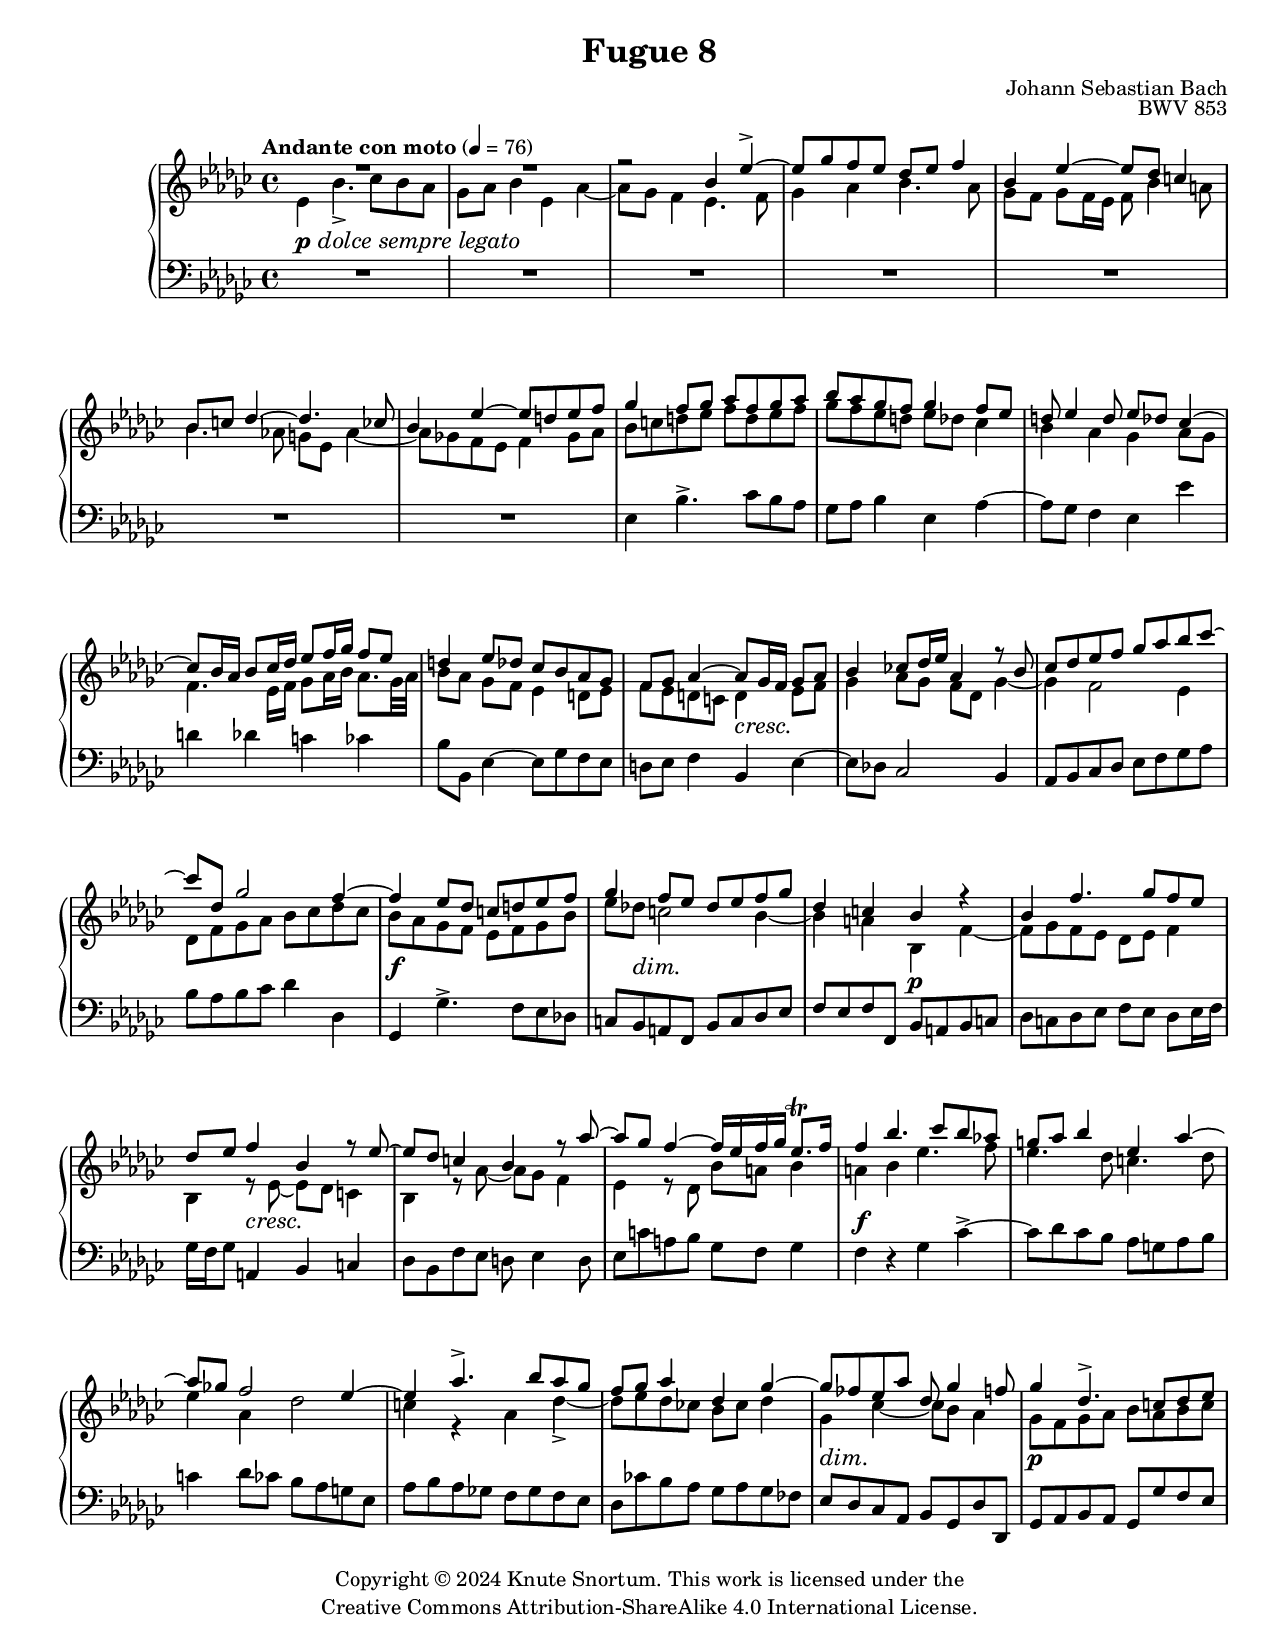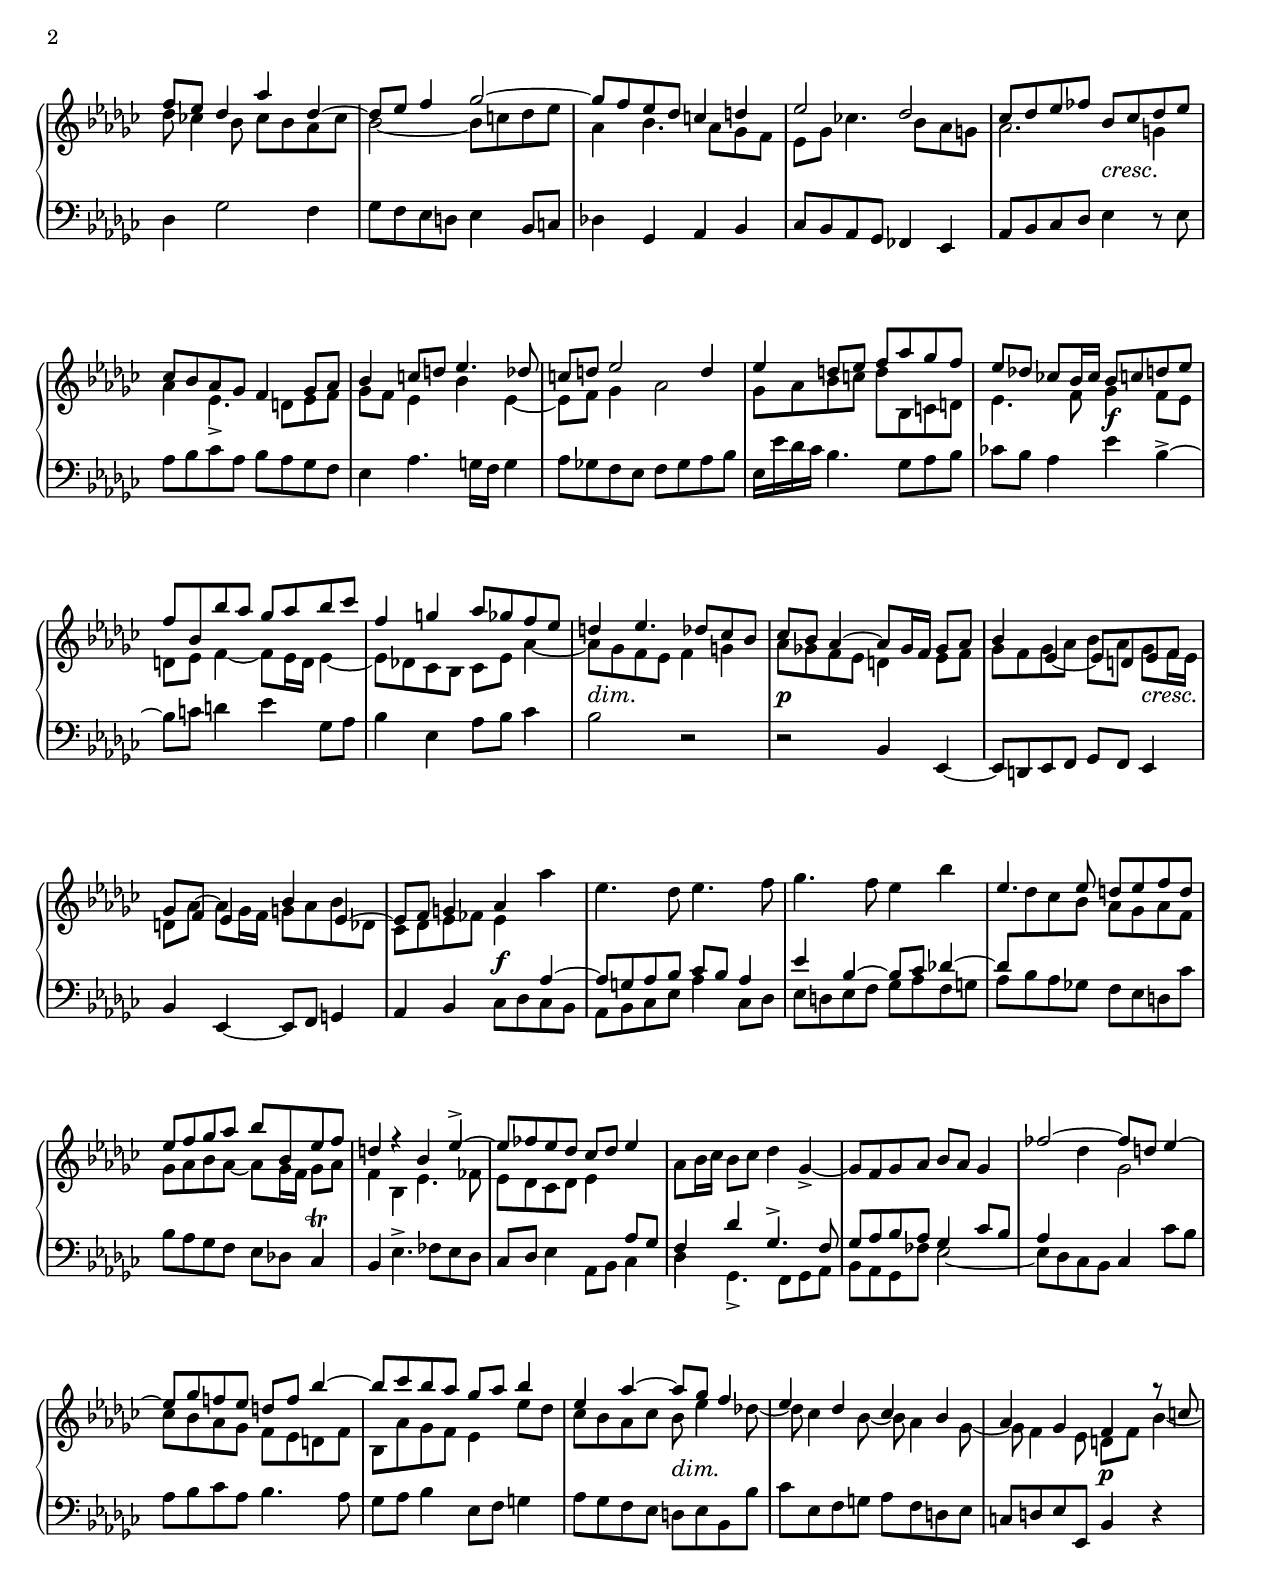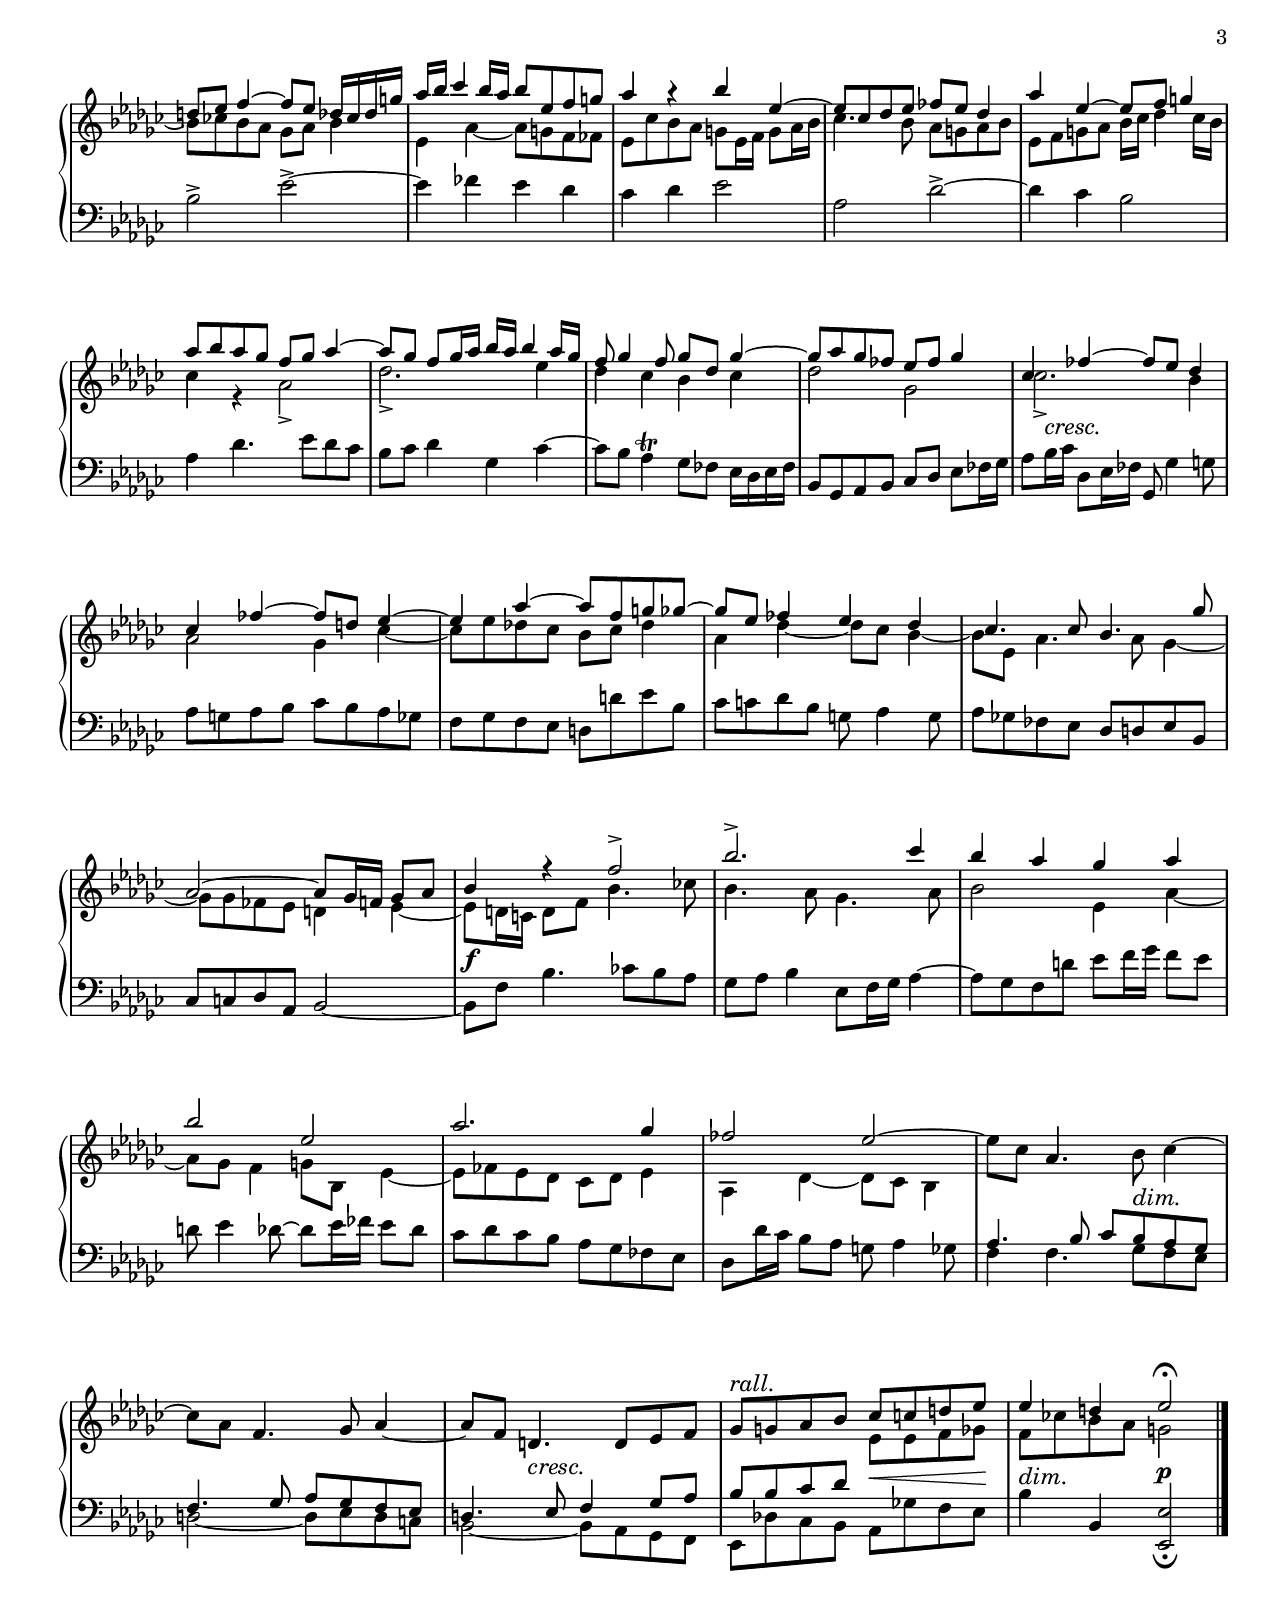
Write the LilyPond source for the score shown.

\version "2.24.0"

\include "includes/header-paper.ily"
%...+....1....+....2....+....3....+....4....+....5....+....6....+....7....+....

\version "2.24.0"
\language "english"

\include "global-variables.ily"

%%% Music %%%

global = {
  \time 4/4
  \key ef \minor
}

rightHandUpper = \relative {
  \voiceOne R1 * 2 |
  r2 bf'4 ef4->~ |
  ef8 gf f ef  df ef f4 |
  bf,4 ef~ ef8 df c4 |
  bf8 c df4~ df4. cf8 |
  bf4 ef4~ ef8 d ef f |
  gf4 f8 gf  af f gf af |
  
  \barNumberCheck 9
  bf8 af gf f  gf4 f8 ef |
  d8 ef4 d8  ef df cf4~ |
  cf8 bf16 af  bf8 cf16 df  ef8 f16 gf  f8 ef |
  d4 ef8 df  cf bf af gf |
  f8 gf af4~  af8 gf16 f  gf8 af |
  bf4 cf!8 df16 ef  af,4 r8 bf |
  cf8 df ef f  gf af bf cf~ |
  cf8 df, gf2 f4~ |
  
  \barNumberCheck 17
  f4 ef8 df  c d ef f |
  gf4 f8 ef  df ef f gf |
  df4 c bf r |
  bf4 f'4. gf8 f ef |
  df8 ef f4 bf, r8 ef~ |
  ef8 df c4  bf r8 af'~ |
  af8 gf f4~  f16 ef f gf  ef8.\trill f16 |
  f4 bf4. cf8 bf af! |
  
  \barNumberCheck 25
  g8 af bf4  ef, af~ |
  af8 gf! f2 ef4~ |
  ef4 af4.-> bf8 af gf |
  f8 gf af4  df, gf~ |
  gf8 ff ef af  df,8 gf4 f8 |
  gf4 df4.-> c8 df ef |
  f8 ef df4  af' df,~ |
  df8 ef f4 gf2~ |
  
  \barNumberCheck 33
  gf8 f ef df  c4 d |
  ef2 df |
  cf8 df ef ff  bf, cf df ef |
  cf8 bf af gf  f4 gf8 af |
  bf4 c8 d ef4. df8 |
  c8 d ef2 d4 |
  ef4 d8 ef  f af gf f |
  ef8 df! cf! bf16 cf  bf8 c d ef |
  
  \barNumberCheck 41
  f8 bf, bf' af  gf af bf cf |
  f,4 g af8 gf f ef |
  d4 ef4. df8 cf bf |
  cf8 bf af4~  af8 gf16 f gf8 af |
  bf4 ef,4_~ ef8 d ef f |
  gf8 f ef4  bf' ef,~ |
  ef8 f g4 af \oneVoice af' |
  ef4. df8 ef4. f8 |
  
  \barNumberCheck 49
  gf4. f8 ef4 bf' |
  \voiceOne ef,4. ef8  d ef f d |
  ef8 f gf af  bf bf, ef f |
  d4 r bf ef->~ |
  ef8 ff ef df  cf df ef4 |
  \oneVoice af,8 bf16 cf  bf8 cf df4 gf,->~ |
  gf8 f gf af  bf af gf4 |
  \voiceOne ff'2~ ff8 d ef4~ |
  
  \barNumberCheck 57
  ef8 gf f! ef  d f bf4~ |
  bf8 cf bf af  gf af bf4 |
  ef,4 af~ af8 gf f4 |
  ef4 df cf bf |
  af4 gf f r8 c' |
  d8 ef f4~  f8 ef df16 cf df g |
  af16 bf cf4 bf16 af  bf8 ef, f g |
  af4 r bf ef,~ |
  
  \barNumberCheck 65
  ef8 cf df ef  ff ef df4 |
  af'4 ef~ ef8 f g4 |
  af8 bf af gf  f gf af4~ |
  af8 gf f gf16 af  bf af bf4 af16 gf |
  f8 gf4 f8  gf df gf4~ |
  gf8 af gf ff  ef ff gf4 |
  cf,4 ff~ ff8 ef df4 |
  cf4 ff~ ff8 d ef4~ |
  
  \barNumberCheck 73
  ef4 af4~  af8 f g gf~ |
  gf8 ef ff4 ef df |
  cf4. cf8 bf4. gf'8 |
  af,2~ af8 gf16 f! gf8 af |
  bf4 r f'2-> |
  bf2.-> cf4 |
  bf4 af gf af |
  bf2 ef, |
  
  \barNumberCheck 81
  af2. gf4 |
  ff2 ef~ |
  \oneVoice ef8 cf af4. bf8 cf4~ |
  cf8 af f4. gf8 af4~ |
  af8 f d4. d8 ef f |
  gf8^\rall g af bf \voiceOne cf c d ef |
  ef4 d ef2\fermata |
  \bar "|."
}

rightHandLower = \relative {
  \voiceFour ef'4 bf'4.-> cf8 bf af |
  gf8 af bf4 ef, af~ |
  af8 gf f4 ef4. f8 |
  gf4 af bf4. af8 |
  gf8 f gf8 f16 ef  f8 bf4 a8 |
  bf4. af!8 g8 ef af4~ |
  af8 gf! f ef  f4 gf8 af |
  bf8 c d ef  f d ef f |
  
  \barNumberCheck 9
  gf8 f ef d  ef df cf4 |
  bf4 af gf af8 gf |
  f4. ef16 f  gf8 af16 bf  af8. gf32 af |
  bf8 af gf[ f]  ef4 d8 ef |
  f8 ef d c  d4 ef8 f |
  gf4 af8 gf  f df gf4~ |
  gf4 f2 ef4 |
  df8 f gf af  bf cf df cf |
  
  \barNumberCheck 17
  bf8 af gf f  ef f gf bf |
  ef8 df! c2 bf4~ |
  bf4 a bf, f'~ |
  f8  gf f ef  df ef f4 |
  bf,4 r8 ef~  ef df c4 |
  bf4 r8 af'~  af gf f4 |
  ef4 r8 df  bf' a bf4 |
  a4 bf ef4. f8 |
  
  \barNumberCheck 25
  ef4. df8 c4. df8 |
  ef4 af, df2 |
  c4 r af df->~ |
  df8 ef df cf!  bf cf df4 |
  gf,4 cf~ cf8 bf af4 |
  gf8 f gf af  bf af bf c |
  df8 cf!4 bf8  cf bf af cf |
  bf2~ bf8 c df ef |
  
  \barNumberCheck 33
  af,4 bf4. af8 gf f |
  ef8 gf cf!4. bf8 af g |
  af2. g4 |
  af4 ef4.-> d8 ef f |
  gf8 f ef4 bf' ef,~ |
  ef8 f gf4 af2 |
  gf8 af bf c  d bf, c d |
  ef4. f8 gf4 f8 ef |
  
  \barNumberCheck 41
  d8 ef f4~  f8 ef16 d ef4~ |
  ef8 df! cf bf  cf ef af4~ |
  af8 gf f ef  f4 g |
  af8 gf! f ef  d4 ef8 f |
  gf8 f gf af  bf af gf f16 ef |
  d8 af'^~ af gf16 f  g8 af bf df, |
  cf8 df ef ff  ef4 \voiceDown af,4~ |
  af8 g af bf  cf bf af4 |
  
  \barNumberCheck 49
  ef'4 bf~ bf8 cf df!4~ |
  df8 \voiceUp df' cf bf  af gf af f |
  gf8 af bf af~  af gf16 f gf8 af |
  f4 bf, ef4. ff8 |
  ef8 df cf df  ef4 \voiceDown af,8 gf |
  f4 df' gf,4.-> f8 |
  gf8 af bf af  gf4 cf8 bf |
  af4 \voiceUp df' gf,2 |
  
  \barNumberCheck 57
  cf8 bf af gf  f ef d f |
  bf,8 af' gf f  ef4 ef'8 df |
  cf bf af cf  bf ef4 df!8~ |
  df8 cf4 bf8~ bf af4 gf8~ |
  gf8 f4 ef8  d f bf4~ |
  bf8 cf! bf af  gf af bf4 |
  ef,4 af~ af8 g f ff |
  ef8 cf' bf af  g8 ef16 f  g8 af16 bf |
    
  \barNumberCheck 65
  cf4. bf8  af g af bf |
  ef,8 f g af  bf16 cf df4 cf16 bf |
  cf4 r af2-> |
  df2.-> ef4 |
  df4 cf bf cf |
  df2 gf,2 |
  cf2.-> bf4 |
  af2 gf4 cf~ |
  
  \barNumberCheck 73
  cf8 ef df! cf  bf cf df4 |
  af4 df4~ df8 cf bf4~ |
  bf8 ef, af4. af8 gf4~ |
  gf8 gf ff ef  d4 ef~ |
  ef8 d16 c  d8 f bf4. cf!8 |
  bf4. af8 gf4. af8 |
  bf2 ef,4 af~ |
  af8 gf f4  g8 bf, ef4~ |
  
  \barNumberCheck 81
  ef8 ff ef df  cf df ef4 |
  af,4 df~ df8 cf bf4 |
  \voiceDown af4. bf8  cf bf af gf |
  f4. gf8  af gf f ef |
  d4. ef8 f4 gf8 af |
  bf8 bf cf df  \voiceUp ef ef f gf! |
  % last note, g-natural, SrcB, SrcC
  f8 cf'! bf af  g2 |
}

rightHand = {
  \global
  \mergeDifferentlyDottedOn
  <<
    \new Voice \rightHandUpper
    \new Voice \rightHandLower
  >>
}

leftHand = \relative {
  \global
  \clef bass
  R1 * 7 |
  ef4 bf'4.-> cf8 bf af |
  
  \barNumberCheck 9
  gf8 af bf4 ef, af~ |
  af8 gf f4 ef ef' |
  d4 df c cf |
  bf8 bf, ef4~  ef8 gf f ef |
  d8 ef f4 bf, ef~ |
  ef8 df! cf2 bf4 |
  af8 bf cf df  ef f gf af |
  bf8 af bf cf  df4 df, |
  
  \barNumberCheck 17
  gf,4 gf'4.-> f8 ef df! |
  c8 bf a f  bf c df ef |
  f8 ef f f,  bf a bf c |
  df8 c df ef  f ef df ef16 f |
  gf16 f gf8  a,4 bf c |
  df8 bf f' ef  d8 ef4 d8 |
  ef8 c' a bf  gf f gf4 |
  f4 r gf cf->~ |
  
  \barNumberCheck 25
  cf8 df cf bf  af g af bf |
  c4 df8 cf  bf af g ef |
  af8 bf af gf!  f gf f ef |
  df8 cf'! bf af  gf af gf ff |
  ef8 df cf af  bf gf df' df, |
  gf8 af bf af  gf gf' f ef |
  df4 gf2 f4 |
  gf8 f ef d  ef4 bf8 c |
  
  \barNumberCheck 33
  df!4 gf, af bf |
  cf8 bf af gf  ff4 ef |
  af8 bf cf df  ef4 r8 ef |
  af8 bf cf af  bf af gf f |
  ef4 af4. g16 f g4 |
  af8 gf! f ef  f gf af bf |
  ef,16 ef' df cf  bf4. gf8 af bf |
  cf!8 bf af4 ef' bf->~ |
  
  \barNumberCheck 41
  bf8 c d4 ef gf,8 af |
  bf4 ef, af8 bf cf4 |
  bf2 r |
  r2 bf,4 ef,~ |
  ef8 d ef f  gf f ef4 |
  bf'4 ef,~ ef8 f g4 |
  af4 bf  \voiceTwo cf8 df cf bf |
  af8 bf cf ef  af4 cf,8 df |
  
  \barNumberCheck 49
  ef8 d ef f  gf af f g |
  af8 bf af gf!  \oneVoice f ef d cf' |
  bf8 af gf f  ef df! cf4\trill |
  bf4 ef4.-> ff8 ef df |
  cf8 df ef4  \voiceTwo af,8 bf cf4 |
  df4 gf,4.-> f8 gf af |
  bf8 af gf ff' ef2~ |
  ef8 df cf bf \oneVoice cf4 cf'8 bf |
  
  \barNumberCheck 57
  af8 bf cf af  bf4. af8 |
  gf8 af bf4  ef,8 f g4 |
  af8 gf f ef  d ef bf bf' |
  cf8 ef, f g  af f d ef |
  c8 d ef ef,  bf'4 r |
  bf'2-> ef->~ |
  ef4 ff ef df |
  cf4 df ef2 |
  
  \barNumberCheck 65
  af,2 df->~ |
  df4 cf4 bf2 |
  af4 df4. ef8 df cf |
  bf8 cf df4 gf, cf~ |
  cf8 bf af4\trill  gf8 ff ef16 df ef ff |
  bf,8 gf af bf  cf df ef ff16 gf |
  af8 bf16 cf  df,8 ef16 ff  gf,8 gf'4 g8 |
  af8 g af bf  cf bf af gf |
  
  \barNumberCheck 73
  f8 gf f ef  d d' ef bf |
  cf8 c df bf  g af4 g8 |
  af8 gf! ff ef  df d ef bf |
  cf8 c df af  bf2~ |
  bf8 f' bf4. cf!8 bf af |
  gf8 af bf4  ef,8 f16 gf af4~ |
  af8 gf f d'  ef f16 gf f8 ef |
  d8 ef4 df8~  df ef16 ff ef8 df |
  
  \barNumberCheck 81
  cf8 df cf bf  af gf ff ef |
  df8 df'16 cf bf8 af  g af4 gf8 |
  \voiceTwo f4 f4. gf8 f ef |
  d2~ d8 ef d c |
  bf2~ bf8 af gf f |
  ef8 df'! cf bf  \oneVoice af gf'! f ef |
  bf'4 bf, <ef, ef'>2_\fermata |
}

dynamics = {
  \override TextScript.Y-offset = -0.5
  \override DynamicTextSpanner.style = #'none
  s1^\pDolceSempreLegato |
  s1 * 7 |
  
  \barNumberCheck 9
  s1 * 4 |
  s2 s\cresc |
  s1 * 3 |
    
  \barNumberCheck 17
  s1\f |
  s8 s\dim s2. |
  s2 s-\tweak Y-offset -2 \p |
  s1 |
  s4 s2.\cresc |
  s1 * 2 |
  s1\f |
  
  \barNumberCheck 25
  s1 * 4 |
  s1\dim |
  s1\p |
  s1 * 2 |
  
  \barNumberCheck 33
  s1 * 2 |
  s2 s\cresc |
  s1 * 4 |
  s2 s\f |
  
  \barNumberCheck 41
  s1 * 2 |
  s1\dim |
  s1\p |
  s2. s4\cresc |
  s1 |
  s2 s-\tweak Y-offset -6 \f |
  s1 |
  
  \barNumberCheck 49
  s1 * 8 |
  
  \barNumberCheck 57
  s1 * 2 |
  s2 s\dim |
  s1 |
  s2 s-\tweak Y-offset -1 \p |
  s1 * 3 |
  
  \barNumberCheck 65
  s1 * 6 |
  s8 s\cresc s2. |
  s1 |
  
  \barNumberCheck 73
  s1 * 4 |
  s1\f |
  s1 * 3 |
  
  \barNumberCheck 81
  s1 * 2 |
  s2 s8 s4.\dim |
  s1 |
  s4 s2.-\tweak Y-offset -1 \cresc |
  s2 s4.-\tweak Y-offset -2 \< s8\! |
  s2-\tweak Y-offset -2 \dim s-\tweak Y-offset -2 \p |
}

tempi = {
  \tempo "Andante con moto" 4 = 76
  s1 * 85 |
  \set Score.tempoHideNote = ##t
  \tempo 4 = 72
  s2 \tempo 4 = 66 s |
  \tempo 4 = 60
  s4 \tempo 4 = 56 s \tempo 4 = 40 s2 |
}

forceBreaks = {
  % page 1
  \repeat unfold 4 { s1\noBreak } s1\break\noPageBreak
  \repeat unfold 4 { s1\noBreak } s1\break\noPageBreak
  \repeat unfold 4 { s1\noBreak } s1\break\noPageBreak
  \repeat unfold 4 { s1\noBreak } s1\break\noPageBreak
  \repeat unfold 4 { s1\noBreak } s1\break\noPageBreak
  \repeat unfold 4 { s1\noBreak } s1\pageBreak
  
  % page 2
  \repeat unfold 4 { s1\noBreak } s1\break\noPageBreak
  \repeat unfold 4 { s1\noBreak } s1\break\noPageBreak
  \repeat unfold 4 { s1\noBreak } s1\break\noPageBreak
  \repeat unfold 4 { s1\noBreak } s1\break\noPageBreak
  \repeat unfold 5 { s1\noBreak } s1\break\noPageBreak
  \repeat unfold 4 { s1\noBreak } s1\pageBreak
  
  % page 3
  \repeat unfold 4 { s1\noBreak } s1\break\noPageBreak
  \repeat unfold 4 { s1\noBreak } s1\break\noPageBreak
  \repeat unfold 3 { s1\noBreak } s1\break\noPageBreak
  \repeat unfold 3 { s1\noBreak } s1\break\noPageBreak
  \repeat unfold 3 { s1\noBreak } s1\break\noPageBreak
}

fugueEightNotes =
\score {
  \header {
    title = "Fugue 8"
  }
  \keepWithTag layout  
  \new PianoStaff \with {
    \override StaffGrouper.staff-staff-spacing = 
      #'((basic-distance . 9)
         (padding . 1))
  } <<
    \new Staff = "upper" \rightHand
    \new Dynamics \dynamics
    \new Staff = "lower" \leftHand
    \new Dynamics \tempi
    \new Devnull \forceBreaks
  >>
  \layout {
    \context {
      \Score
      \override Stem.details.beamed-lengths = #'(3.5 3.9)
    }
  }
}

\include "articulate.ly"

fugueEightMidi =
\book {
  \bookOutputName "fugue-8-bwv-853"
  \score {
    \keepWithTag midi
    \articulate <<
      \new Staff = "upper" << \rightHand \dynamics \tempi >>
      \new Staff = "lower" << \leftHand \dynamics \tempi >>
    >>
    \midi {}
  }
}


\header {
  title = "Fugue 8"
  composer = "Johann Sebastian Bach"
  opus = "BWV 853"
}
  
\paper {
  print-all-headers = ##f
}

\fugueEightNotes
\fugueEightMidi